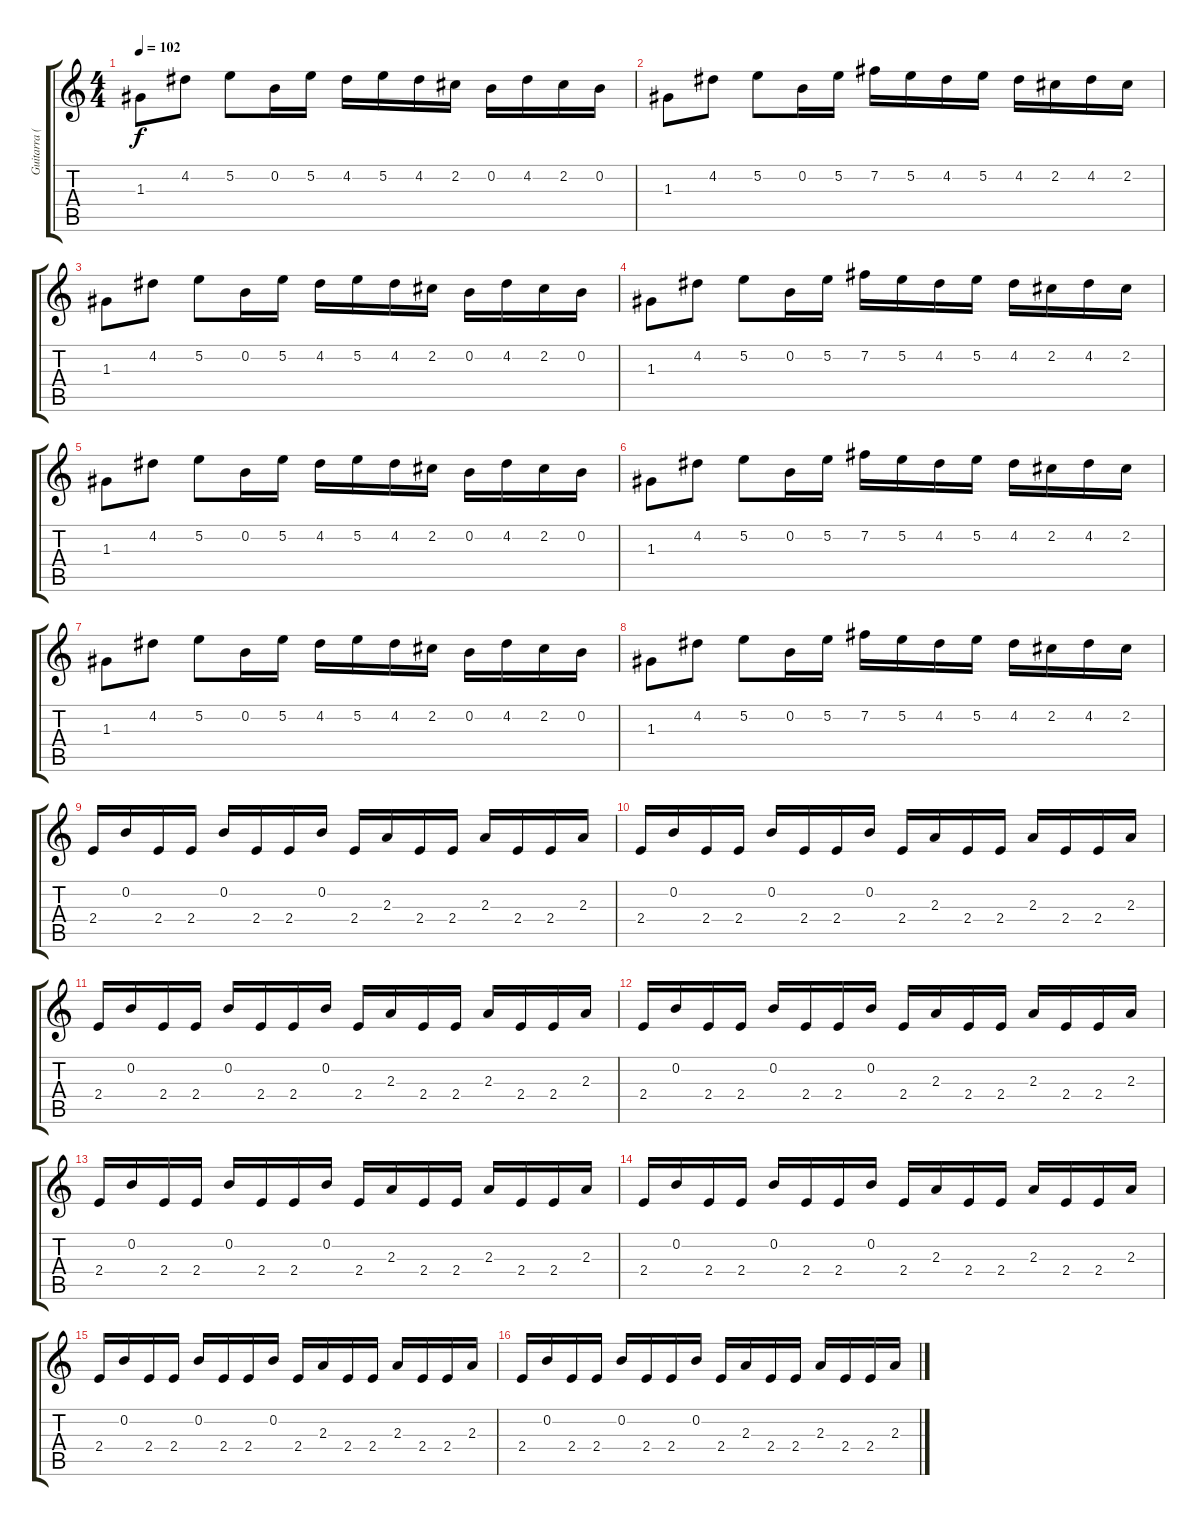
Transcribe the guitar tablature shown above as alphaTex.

\track ("Guitarra (Mike)" "Guitarra (") {instrument distortionguitar}
\staff {score tabs}
\tuning (E4 B3 G3 D3 A2 E2) {hide}
\ts (4 4)
\tempo 102
\clef g2
\ks c
1.3.8{dy f} 4.2.8 5.2.8 0.2.16 5.2.16 4.2.16 5.2.16 4.2.16 2.2.16 0.2.16 4.2.16 2.2.16 0.2.16 |
1.3.8 4.2.8 5.2.8 0.2.16 5.2.16 7.2.16 5.2.16 4.2.16 5.2.16 4.2.16 2.2.16 4.2.16 2.2.16 |
1.3.8 4.2.8 5.2.8 0.2.16 5.2.16 4.2.16 5.2.16 4.2.16 2.2.16 0.2.16 4.2.16 2.2.16 0.2.16 |
1.3.8 4.2.8 5.2.8 0.2.16 5.2.16 7.2.16 5.2.16 4.2.16 5.2.16 4.2.16 2.2.16 4.2.16 2.2.16 |
1.3.8 4.2.8 5.2.8 0.2.16 5.2.16 4.2.16 5.2.16 4.2.16 2.2.16 0.2.16 4.2.16 2.2.16 0.2.16 |
1.3.8 4.2.8 5.2.8 0.2.16 5.2.16 7.2.16 5.2.16 4.2.16 5.2.16 4.2.16 2.2.16 4.2.16 2.2.16 |
1.3.8 4.2.8 5.2.8 0.2.16 5.2.16 4.2.16 5.2.16 4.2.16 2.2.16 0.2.16 4.2.16 2.2.16 0.2.16 |
1.3.8 4.2.8 5.2.8 0.2.16 5.2.16 7.2.16 5.2.16 4.2.16 5.2.16 4.2.16 2.2.16 4.2.16 2.2.16 |
2.4.16 0.2.16 2.4.16 2.4.16 0.2.16 2.4.16 2.4.16 0.2.16 2.4.16 2.3.16 2.4.16 2.4.16 2.3.16 2.4.16 2.4.16 2.3.16 |
2.4.16 0.2.16 2.4.16 2.4.16 0.2.16 2.4.16 2.4.16 0.2.16 2.4.16 2.3.16 2.4.16 2.4.16 2.3.16 2.4.16 2.4.16 2.3.16 |
2.4.16 0.2.16 2.4.16 2.4.16 0.2.16 2.4.16 2.4.16 0.2.16 2.4.16 2.3.16 2.4.16 2.4.16 2.3.16 2.4.16 2.4.16 2.3.16 |
2.4.16 0.2.16 2.4.16 2.4.16 0.2.16 2.4.16 2.4.16 0.2.16 2.4.16 2.3.16 2.4.16 2.4.16 2.3.16 2.4.16 2.4.16 2.3.16 |
2.4.16 0.2.16 2.4.16 2.4.16 0.2.16 2.4.16 2.4.16 0.2.16 2.4.16 2.3.16 2.4.16 2.4.16 2.3.16 2.4.16 2.4.16 2.3.16 |
2.4.16 0.2.16 2.4.16 2.4.16 0.2.16 2.4.16 2.4.16 0.2.16 2.4.16 2.3.16 2.4.16 2.4.16 2.3.16 2.4.16 2.4.16 2.3.16 |
2.4.16 0.2.16 2.4.16 2.4.16 0.2.16 2.4.16 2.4.16 0.2.16 2.4.16 2.3.16 2.4.16 2.4.16 2.3.16 2.4.16 2.4.16 2.3.16 |
2.4.16 0.2.16 2.4.16 2.4.16 0.2.16 2.4.16 2.4.16 0.2.16 2.4.16 2.3.16 2.4.16 2.4.16 2.3.16 2.4.16 2.4.16 2.3.16
